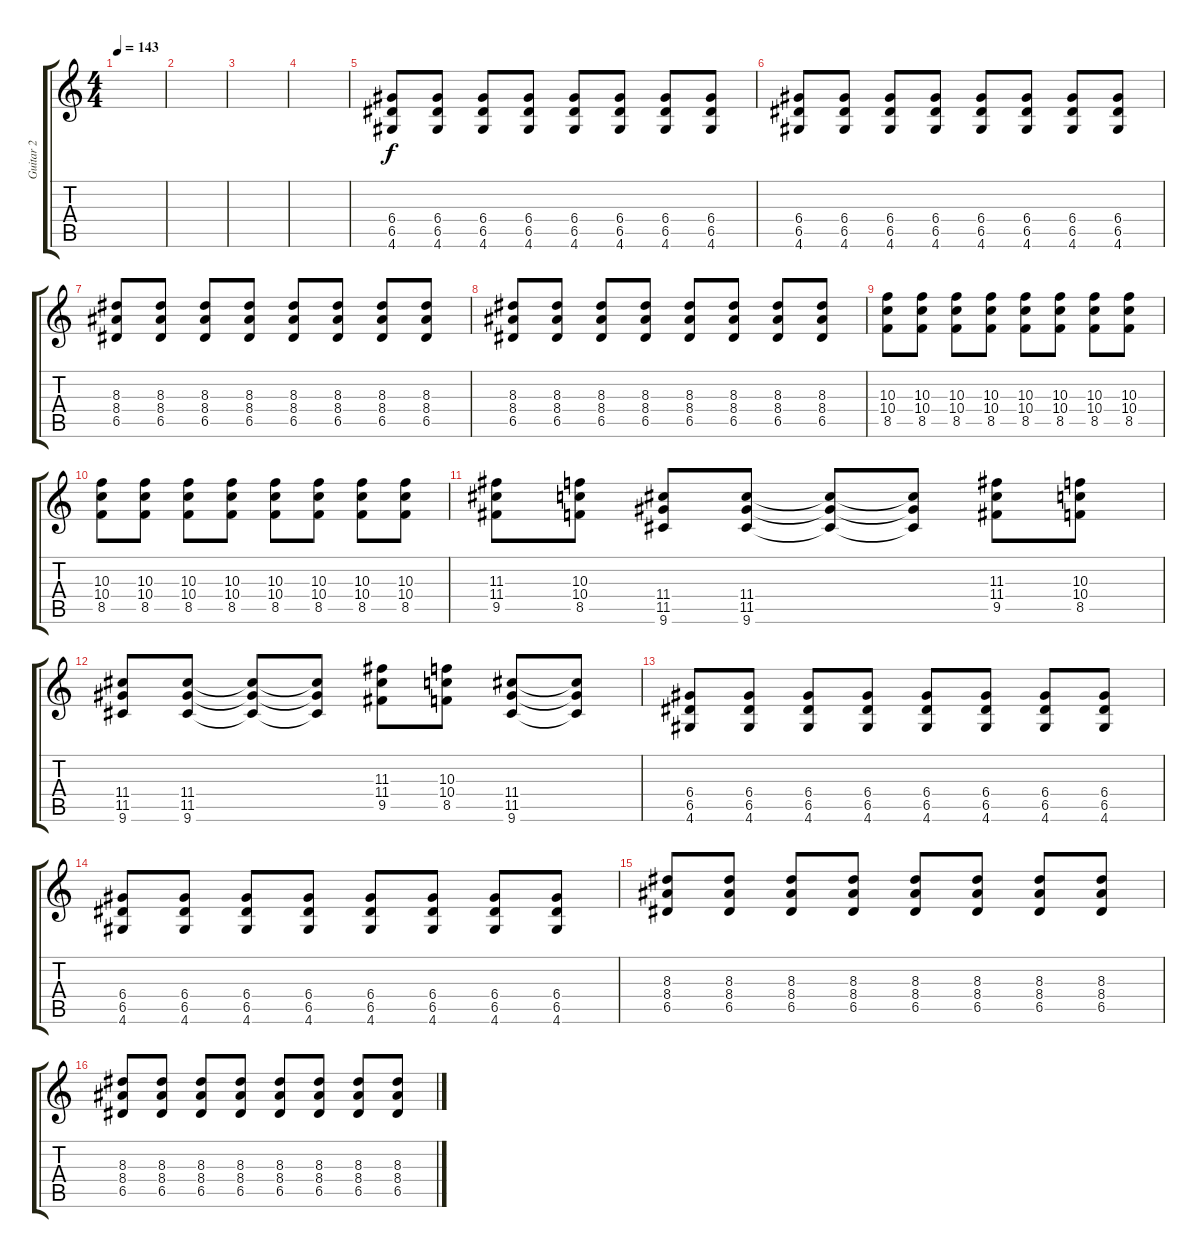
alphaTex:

\track ("Guitar 2" "Guitar 2") {instrument distortionguitar}
\staff {score tabs}
\tuning (E4 B3 G3 D3 A2 E2) {hide}
\ts (4 4)
\tempo 143
\clef g2
\ks c
|
|
|
|
(6.4 6.5 4.6).8 (6.4 6.5 4.6).8 (6.4 6.5 4.6).8 (6.4 6.5 4.6).8 (6.4 6.5 4.6).8 (6.4 6.5 4.6).8 (6.4 6.5 4.6).8 (6.4 6.5 4.6).8 |
(6.4 6.5 4.6).8 (6.4 6.5 4.6).8 (6.4 6.5 4.6).8 (6.4 6.5 4.6).8 (6.4 6.5 4.6).8 (6.4 6.5 4.6).8 (6.4 6.5 4.6).8 (6.4 6.5 4.6).8 |
(8.3 8.4 6.5).8 (8.3 8.4 6.5).8 (8.3 8.4 6.5).8 (8.3 8.4 6.5).8 (8.3 8.4 6.5).8 (8.3 8.4 6.5).8 (8.3 8.4 6.5).8 (8.3 8.4 6.5).8 |
(8.3 8.4 6.5).8 (8.3 8.4 6.5).8 (8.3 8.4 6.5).8 (8.3 8.4 6.5).8 (8.3 8.4 6.5).8 (8.3 8.4 6.5).8 (8.3 8.4 6.5).8 (8.3 8.4 6.5).8 |
(10.3 10.4 8.5).8 (10.3 10.4 8.5).8 (10.3 10.4 8.5).8 (10.3 10.4 8.5).8 (10.3 10.4 8.5).8 (10.3 10.4 8.5).8 (10.3 10.4 8.5).8 (10.3 10.4 8.5).8 |
(10.3 10.4 8.5).8 (10.3 10.4 8.5).8 (10.3 10.4 8.5).8 (10.3 10.4 8.5).8 (10.3 10.4 8.5).8 (10.3 10.4 8.5).8 (10.3 10.4 8.5).8 (10.3 10.4 8.5).8 |
(11.3 11.4 9.5).8 (10.3 10.4 8.5).8 (11.4 11.5 9.6).8 (11.4 11.5 9.6).8 (11.4{t} 11.5{t} 9.6{t}).8 (11.4{t} 11.5{t} 9.6{t}).8 (11.3 11.4 9.5).8 (10.3 10.4 8.5).8 |
(11.4 11.5 9.6).8 (11.4 11.5 9.6).8 (11.4{t} 11.5{t} 9.6{t}).8 (11.4{t} 11.5{t} 9.6{t}).8 (11.3 11.4 9.5).8 (10.3 10.4 8.5).8 (11.4 11.5 9.6).8 (11.4{t} 11.5{t} 9.6{t}).8 |
(6.4 6.5 4.6).8 (6.4 6.5 4.6).8 (6.4 6.5 4.6).8 (6.4 6.5 4.6).8 (6.4 6.5 4.6).8 (6.4 6.5 4.6).8 (6.4 6.5 4.6).8 (6.4 6.5 4.6).8 |
(6.4 6.5 4.6).8 (6.4 6.5 4.6).8 (6.4 6.5 4.6).8 (6.4 6.5 4.6).8 (6.4 6.5 4.6).8 (6.4 6.5 4.6).8 (6.4 6.5 4.6).8 (6.4 6.5 4.6).8 |
(8.3 8.4 6.5).8 (8.3 8.4 6.5).8 (8.3 8.4 6.5).8 (8.3 8.4 6.5).8 (8.3 8.4 6.5).8 (8.3 8.4 6.5).8 (8.3 8.4 6.5).8 (8.3 8.4 6.5).8 |
(8.3 8.4 6.5).8 (8.3 8.4 6.5).8 (8.3 8.4 6.5).8 (8.3 8.4 6.5).8 (8.3 8.4 6.5).8 (8.3 8.4 6.5).8 (8.3 8.4 6.5).8 (8.3 8.4 6.5).8
